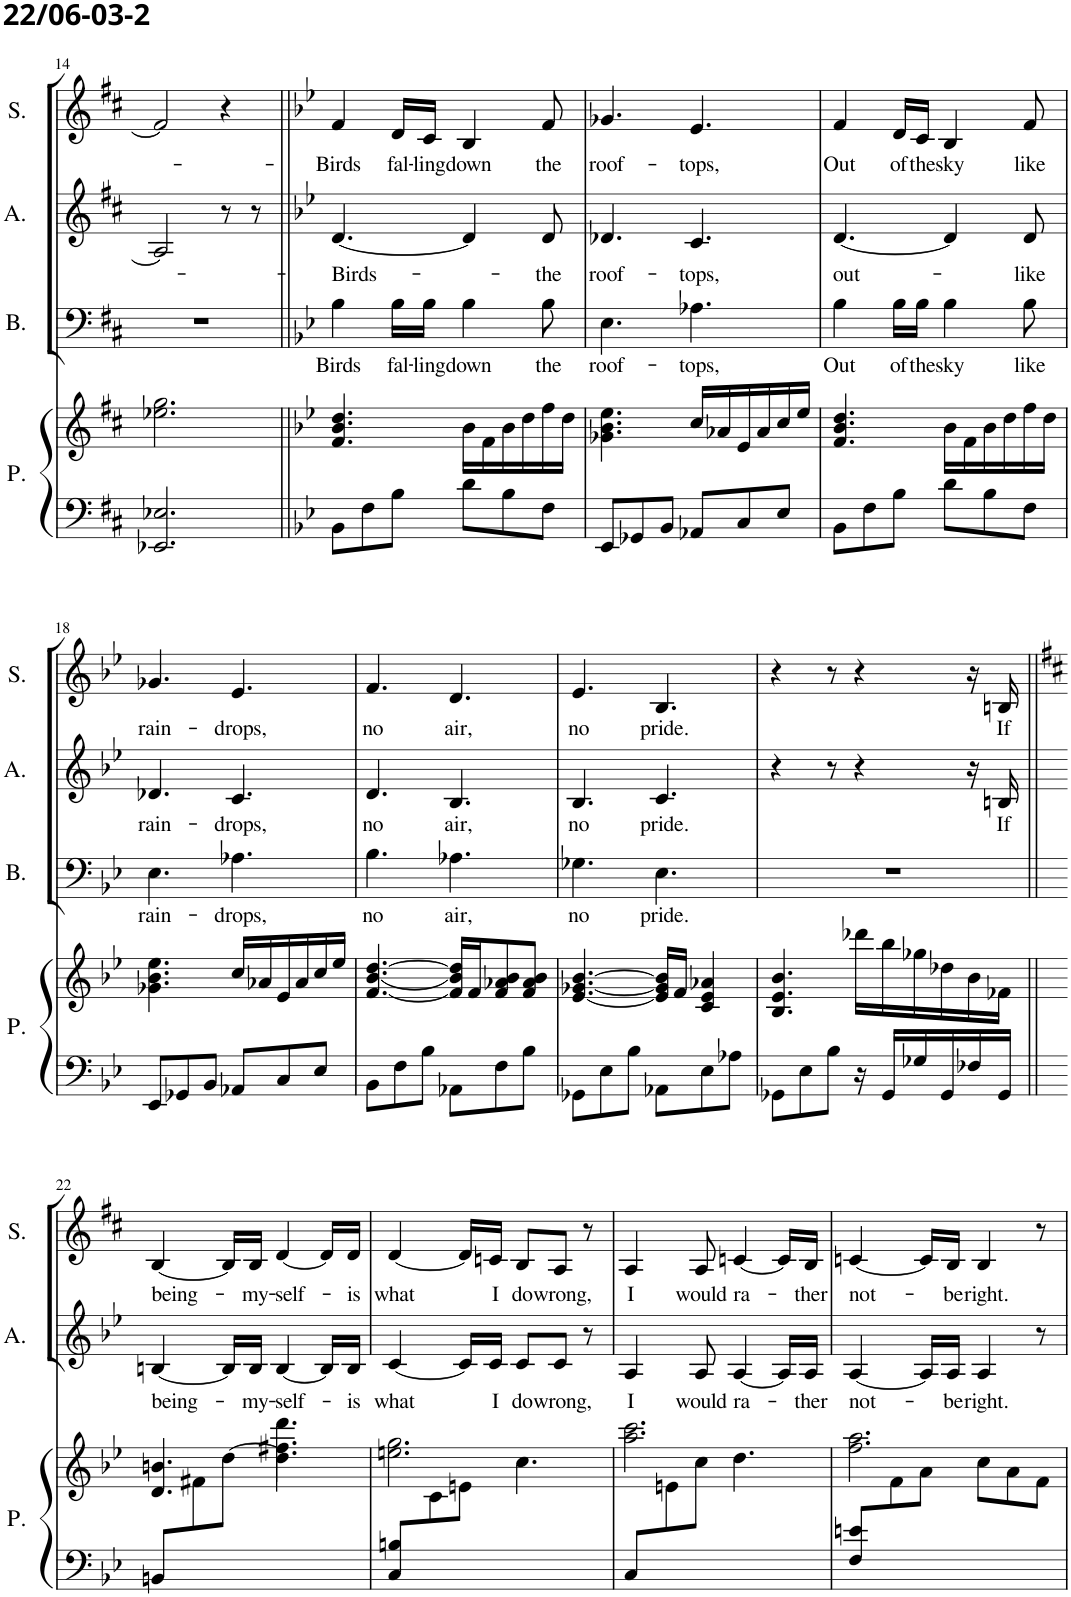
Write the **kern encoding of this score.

**kern	**kern	**kern	**text	**kern	**text	**kern	**text
*part4	*part4	*part3	*part3	*part2	*part2	*part1	*part1
*staff5	*staff4	*staff3	*staff3	*staff2	*staff2	*staff1	*staff1
*I"Piano	*	*I"Bariton	*	*I"Alt	*	*I"Sopraan	*
*I'P.	*	*I'B.	*	*I'A.	*	*I'S.	*
!!LO:PB:g=z
*clefF4	*clefG2	*clefF4	*	*clefG2	*	*clefG2	*
*k[f#c#]	*k[f#c#]	*k[f#c#]	*	*k[f#c#]	*	*k[f#c#]	*
*M6/8	*M6/8	*M6/8	*	*M6/8	*	*M6/8	*
=14	=14	=14	=14	=14	=14	=14	=14
2.EE-X/ 2.E-X/	2.ee-X\ 2.gg\	2.r	.	2A/]	.	2f/]	.
.	.	.	.	8r	.	4r	.
.	.	.	.	8r	.	.	.
=15||	=15||	=15||	=15||	=15||	=15||	=15||	=15||
*k[b-e-]	*k[b-e-]	*k[b-e-]	*	*k[b-e-]	*	*k[b-e-]	*
!	!	!	!LO:LY:b	!	!LO:LY:b	!	!LO:LY:b
8BB-\L	4.f/ 4.b-/ 4.dd/	4B-\	-Birds	[4.d/	Birds-	4f/	-Birds
8F\	.	.	.	.	.	.	.
!	!	!	!LO:LY:b	!	!	!	!LO:LY:b
8B-\J	.	16B-\LL	fal-	.	.	16d/LL	fal-
!	!	!	!LO:LY:b	!	!	!	!LO:LY:b
.	.	16B-\JJ	-ling	.	.	16c/JJ	-ling
!	!	!	!LO:LY:b	!	!	!	!LO:LY:b
8d\L	16b-\LL	4B-\	down	4d/]	.	4B-/	down
.	16f\	.	.	.	.	.	.
8B-\	16b-\	.	.	.	.	.	.
.	16dd\	.	.	.	.	.	.
!	!	!	!LO:LY:b	!	!LO:LY:b	!	!LO:LY:b
8F\J	16ff\	8B-\	the	8d/	-the	8f/	the
.	16dd\JJ	.	.	.	.	.	.
=16	=16	=16	=16	=16	=16	=16	=16
!	!	!	!LO:LY:b	!	!LO:LY:b	!	!LO:LY:b
8EE-/L	4.g-X\ 4.b-\ 4.ee-\	4.E-\	roof-	4.d-X/	roof-	4.g-X/	roof-
8GG-X/	.	.	.	.	.	.	.
8BB-/J	.	.	.	.	.	.	.
!	!	!	!LO:LY:b	!	!LO:LY:b	!	!LO:LY:b
8AA-X/L	16cc/LL	4.A-X\	-tops,	4.c/	-tops,	4.e-/	-tops,
.	16a-X/	.	.	.	.	.	.
8C/	16e-/	.	.	.	.	.	.
.	16a-/	.	.	.	.	.	.
8E-/J	16cc/	.	.	.	.	.	.
.	16ee-/JJ	.	.	.	.	.	.
=17	=17	=17	=17	=17	=17	=17	=17
!	!	!	!LO:LY:b	!	!LO:LY:b	!	!LO:LY:b
8BB-\L	4.f/ 4.b-/ 4.dd/	4B-\	Out	[4.d/	out-	4f/	Out
8F\	.	.	.	.	.	.	.
!	!	!	!LO:LY:b	!	!	!	!LO:LY:b
8B-\J	.	16B-\LL	of	.	.	16d/LL	of
!	!	!	!LO:LY:b	!	!	!	!LO:LY:b
.	.	16B-\JJ	the	.	.	16c/JJ	the
!	!	!	!LO:LY:b	!	!	!	!LO:LY:b
8d\L	16b-\LL	4B-\	sky	4d/]	.	4B-/	sky
.	16f\	.	.	.	.	.	.
8B-\	16b-\	.	.	.	.	.	.
.	16dd\	.	.	.	.	.	.
!	!	!	!LO:LY:b	!	!LO:LY:b	!	!LO:LY:b
8F\J	16ff\	8B-\	like	8d/	-like	8f/	like
.	16dd\JJ	.	.	.	.	.	.
!!LO:LB:g=z
=18	=18	=18	=18	=18	=18	=18	=18
!	!	!	!LO:LY:b	!	!LO:LY:b	!	!LO:LY:b
8EE-/L	4.g-X\ 4.b-\ 4.ee-\	4.E-\	rain-	4.d-X/	rain-	4.g-X/	rain-
8GG-X/	.	.	.	.	.	.	.
8BB-/J	.	.	.	.	.	.	.
!	!	!	!LO:LY:b	!	!LO:LY:b	!	!LO:LY:b
8AA-X/L	16cc/LL	4.A-X\	-drops,	4.c/	-drops,	4.e-/	-drops,
.	16a-X/	.	.	.	.	.	.
8C/	16e-/	.	.	.	.	.	.
.	16a-/	.	.	.	.	.	.
8E-/J	16cc/	.	.	.	.	.	.
.	16ee-/JJ	.	.	.	.	.	.
=19	=19	=19	=19	=19	=19	=19	=19
!	!	!	!LO:LY:b	!	!LO:LY:b	!	!LO:LY:b
8BB-\L	[4.f/ [4.b-/ [4.dd/	4.B-\	no	4.d/	no	4.f/	no
8F\	.	.	.	.	.	.	.
8B-\J	.	.	.	.	.	.	.
!	!	!	!LO:LY:b	!	!LO:LY:b	!	!LO:LY:b
8AA-X\L	16f/] 16b-/] 16dd/]LL	4.A-X\	air,	4.B-/	air,	4.d/	air,
.	16f/J	.	.	.	.	.	.
8F\	8f/ 8a-X/ 8b-/	.	.	.	.	.	.
8B-\J	8f/ 8a-/ 8b-/J	.	.	.	.	.	.
=20	=20	=20	=20	=20	=20	=20	=20
!	!	!	!LO:LY:b	!	!LO:LY:b	!	!LO:LY:b
8GG-X\L	[4.e-/ [4.g-X/ [4.b-/	4.G-X\	no	4.B-/	no	4.e-/	no
8E-\	.	.	.	.	.	.	.
8B-\J	.	.	.	.	.	.	.
!	!	!	!LO:LY:b	!	!LO:LY:b	!	!LO:LY:b
8AA-X\L	16e-/] 16g-/] 16b-/]LL	4.E-\	pride.	4.c/	pride.	4.B-/	pride.
.	16f/JJ	.	.	.	.	.	.
8E-\	4c/ 4e-/ 4a-X/	.	.	.	.	.	.
8A-X\J	.	.	.	.	.	.	.
=21	=21	=21	=21	=21	=21	=21	=21
8GG-X\L	4.B-/ 4.e-/ 4.b-/	2.r	.	4r	.	4r	.
8E-\	.	.	.	.	.	.	.
8B-\J	.	.	.	8r	.	8r	.
16r	16ddd-X\LL	.	.	4r	.	4r	.
16GG-/LL	16bb-\	.	.	.	.	.	.
16G-X/	16gg-X\	.	.	.	.	.	.
16GG-/	16dd-X\	.	.	.	.	.	.
16F-X/	16b-\	.	.	16r	.	16r	.
!	!	!	!	!	!LO:LY:b	!	!LO:LY:b
16GG-/JJ	16f-X\JJ	.	.	16Bn/	If	16Bn/	If
!!LO:LB:g=z
=22||	=22||	=22||	=22||	=22||	=22||	=22||	=22||
*	*	*	*	*	*	*k[f#c#]	*
*	*^	*	*	*	*	*	*
!	!	!	!	!	!	!LO:LY:b	!	!LO:LY:b
8BBn/L	4.d/ 4.bn/	8ryy	2.r	.	[4Bn/	being-	[4B/	being-
2ryy	.	8f#X\	.	.	.	.	.	.
.	.	[8dd\J	.	.	16B/LL]	.	16B/LL]	.
!	!	!	!	!	!	!LO:LY:b	!	!LO:LY:b
.	.	.	.	.	16B/JJ	-my-	16B/JJ	-my-
!	!	!	!	!	!	!LO:LY:b	!	!LO:LY:b
.	4.ff#X\ 4.ddd\	4.dd\]	.	.	[4B/	-self-	[4d/	-self-
8ryy	.	.	.	.	16B/LL]	.	16d/LL]	.
!	!	!	!	!	!	!LO:LY:b	!	!LO:LY:b
.	.	.	.	.	16B/JJ	-is	16d/JJ	-is
=23	=23	=23	=23	=23	=23	=23	=23	=23
!	!	!	!	!	!	!LO:LY:b	!	!LO:LY:b
8C/ 8Bn/L	2.een\ 2.gg\	8ryy	2.r	.	[4c/	what	[4d/	what
2ryy	.	8c\	.	.	.	.	.	.
.	.	8en\J	.	.	16c/LL]	.	16d/LL]	.
!	!	!	!	!	!	!LO:LY:b	!	!LO:LY:b
.	.	.	.	.	16c/JJ	I	16cn/JJ	I
!	!	!	!	!	!	!LO:LY:b	!	!LO:LY:b
.	.	4.cc\	.	.	8c/L	do	8B/L	do
!	!	!	!	!	!	!LO:LY:b	!	!LO:LY:b
.	.	.	.	.	8c/J	wrong,	8A/J	wrong,
8ryy	.	.	.	.	8r	.	8r	.
=24	=24	=24	=24	=24	=24	=24	=24	=24
!	!	!	!	!	!	!LO:LY:b	!	!LO:LY:b
8C/L	2.aa\ 2.ccc\	8ryy	2.r	.	4A/	I	4A/	I
2ryy	.	8en\	.	.	.	.	.	.
!	!	!	!	!	!	!LO:LY:b	!	!LO:LY:b
.	.	8cc\J	.	.	8A/	would	8A/	would
!	!	!	!	!	!	!LO:LY:b	!	!LO:LY:b
.	.	4.dd\	.	.	[4A/	ra-	[4cn/	ra-
8ryy	.	.	.	.	16A/LL]	.	16c/LL]	.
!	!	!	!	!	!	!LO:LY:b	!	!LO:LY:b
.	.	.	.	.	16A/JJ	-ther	16B/JJ	-ther
=25	=25	=25	=25	=25	=25	=25	=25	=25
!	!	!	!	!	!	!LO:LY:b	!	!LO:LY:b
8F/ 8en/L	2.ff\ 2.aa\	8ryy	2.r	.	[4A/	not-	[4cn/	not-
2ryy	.	8f\	.	.	.	.	.	.
.	.	8a\J	.	.	16A/LL]	.	16c/LL]	.
!	!	!	!	!	!	!LO:LY:b	!	!LO:LY:b
.	.	.	.	.	16A/JJ	-be	16B/JJ	-be
!	!	!	!	!	!	!LO:LY:b	!	!LO:LY:b
.	.	8cc\L	.	.	4A/	right.	4B/	right.
.	.	8a\	.	.	.	.	.	.
8ryy	.	8f\J	.	.	8r	.	8r	.
*	*v	*v	*	*	*	*	*	*
=	=	=	=	=	=	=	=
*-	*-	*-	*-	*-	*-	*-	*-
